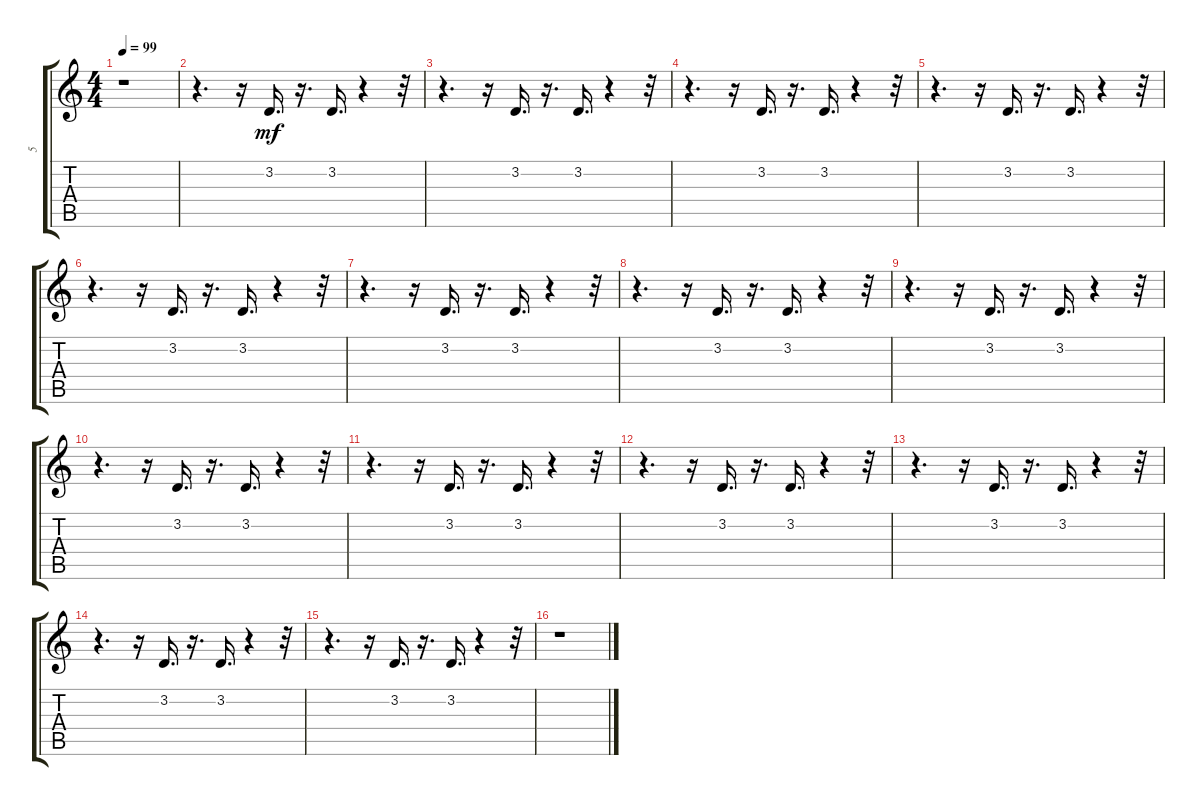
\track ("5" "5") {instrument lead2sawtooth}
\staff {score tabs}
\tuning (E4 B3 G3 D3 A2 E2) {hide}
\ts (4 4)
\tempo 99
\clef g2
\ks c
r.1{dy mf} |
r.4{d} r.16 3.2.16{d} r.16{d} 3.2.16{d} r.4 r.32 |
r.4{d} r.16 3.2.16{d} r.16{d} 3.2.16{d} r.4 r.32 |
r.4{d} r.16 3.2.16{d} r.16{d} 3.2.16{d} r.4 r.32 |
r.4{d} r.16 3.2.16{d} r.16{d} 3.2.16{d} r.4 r.32 |
r.4{d} r.16 3.2.16{d} r.16{d} 3.2.16{d} r.4 r.32 |
r.4{d} r.16 3.2.16{d} r.16{d} 3.2.16{d} r.4 r.32 |
r.4{d} r.16 3.2.16{d} r.16{d} 3.2.16{d} r.4 r.32 |
r.4{d} r.16 3.2.16{d} r.16{d} 3.2.16{d} r.4 r.32 |
r.4{d} r.16 3.2.16{d} r.16{d} 3.2.16{d} r.4 r.32 |
r.4{d} r.16 3.2.16{d} r.16{d} 3.2.16{d} r.4 r.32 |
r.4{d} r.16 3.2.16{d} r.16{d} 3.2.16{d} r.4 r.32 |
r.4{d} r.16 3.2.16{d} r.16{d} 3.2.16{d} r.4 r.32 |
r.4{d} r.16 3.2.16{d} r.16{d} 3.2.16{d} r.4 r.32 |
r.4{d} r.16 3.2.16{d} r.16{d} 3.2.16{d} r.4 r.32 |
r.1
